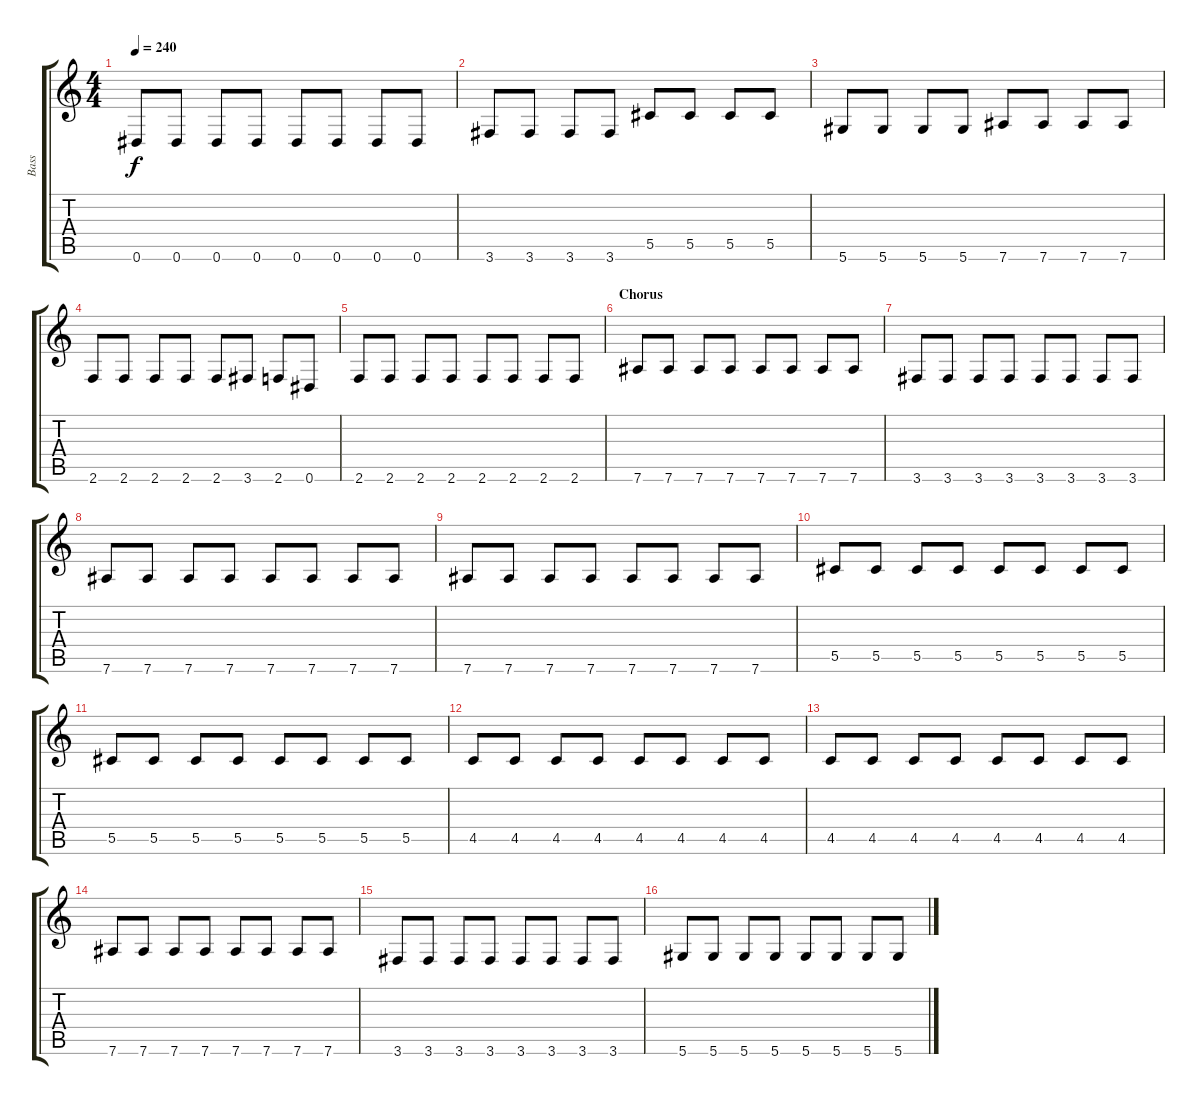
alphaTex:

\track ("Bass" "Bass") {instrument electricbasspick}
\staff {score tabs}
\tuning (Eb4 Bb3 Gb3 Db3 Ab2 Eb2) {hide}
\ts (4 4)
\tempo 240
\clef g2
\ks c
0.6.8{dy f} 0.6.8 0.6.8 0.6.8 0.6.8 0.6.8 0.6.8 0.6.8 |
3.6.8 3.6.8 3.6.8 3.6.8 5.5.8 5.5.8 5.5.8 5.5.8 |
5.6.8 5.6.8 5.6.8 5.6.8 7.6.8 7.6.8 7.6.8 7.6.8 |
2.6.8 2.6.8 2.6.8 2.6.8 2.6.8 3.6.8 2.6.8 0.6.8 |
2.6.8 2.6.8 2.6.8 2.6.8 2.6.8 2.6.8 2.6.8 2.6.8 |
\section ("" "Chorus")
7.6.8 7.6.8 7.6.8 7.6.8 7.6.8 7.6.8 7.6.8 7.6.8 |
3.6.8 3.6.8 3.6.8 3.6.8 3.6.8 3.6.8 3.6.8 3.6.8 |
7.6.8 7.6.8 7.6.8 7.6.8 7.6.8 7.6.8 7.6.8 7.6.8 |
7.6.8 7.6.8 7.6.8 7.6.8 7.6.8 7.6.8 7.6.8 7.6.8 |
5.5.8 5.5.8 5.5.8 5.5.8 5.5.8 5.5.8 5.5.8 5.5.8 |
5.5.8 5.5.8 5.5.8 5.5.8 5.5.8 5.5.8 5.5.8 5.5.8 |
4.5.8 4.5.8 4.5.8 4.5.8 4.5.8 4.5.8 4.5.8 4.5.8 |
4.5.8 4.5.8 4.5.8 4.5.8 4.5.8 4.5.8 4.5.8 4.5.8 |
7.6.8 7.6.8 7.6.8 7.6.8 7.6.8 7.6.8 7.6.8 7.6.8 |
3.6.8 3.6.8 3.6.8 3.6.8 3.6.8 3.6.8 3.6.8 3.6.8 |
5.6.8 5.6.8 5.6.8 5.6.8 5.6.8 5.6.8 5.6.8 5.6.8
